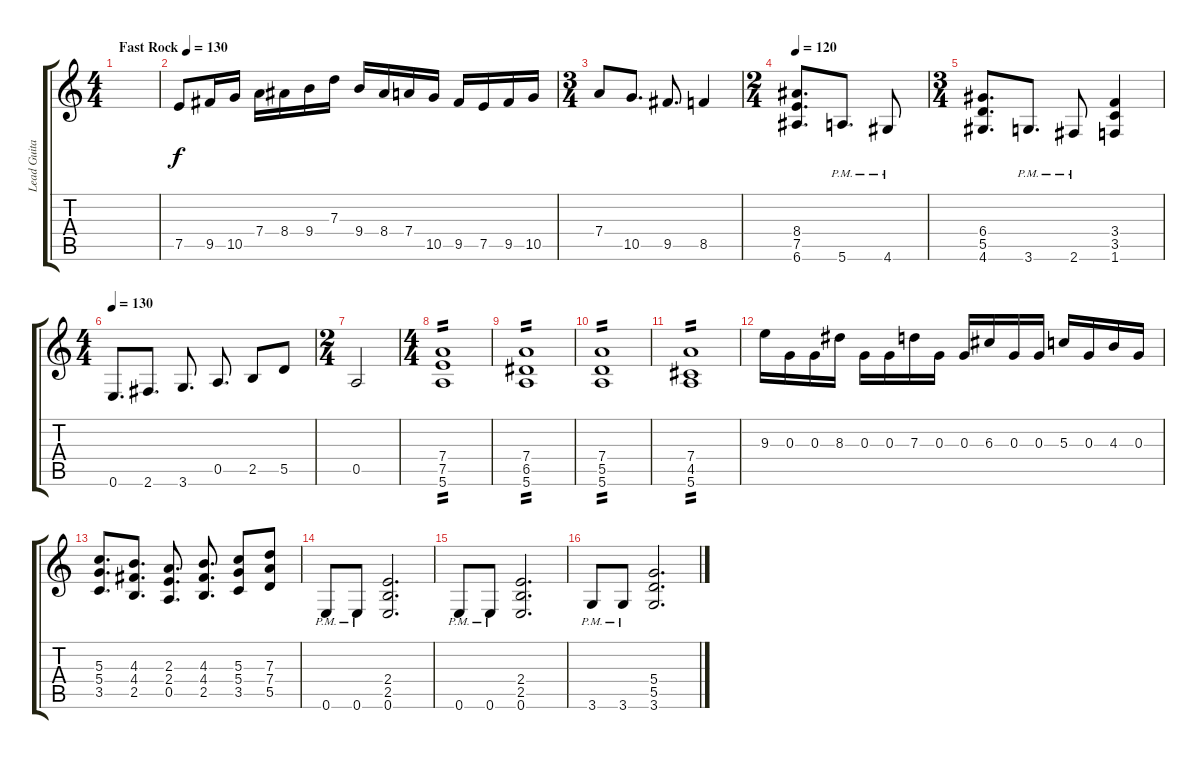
\track ("Lead Guitar (agung)" "Lead Guita") {instrument distortionguitar}
\staff {score tabs}
\tuning (E4 B3 G3 D3 A2 E2) {hide}
\ts (4 4)
\tempo (130 "Fast Rock")
\clef g2
\ks c
|
7.5.8 9.5.16 10.5.16 7.4.16 8.4.16 9.4.16 7.3.16 9.4.16 8.4.16 7.4.16 10.5.16 9.5.16 7.5.16 9.5.16 10.5.16 |
\ts (3 4)
7.4.8 10.5.8{d} 9.5.8{d} 8.5.4 |
\ts (2 4)
\tempo 120
(8.4 7.5 6.6).8{d} 5.6{pm}.8{d} 4.6{pm}.8 |
\ts (3 4)
(6.4 5.5 4.6).8{d} 3.6{pm}.8{d} 2.6{pm}.8 (3.4 3.5 1.6).4 |
\ts (4 4)
\tempo 130
0.6.8{d} 2.6.8{d} 3.6.8{d} 0.5.8{d} 2.5.8 5.5.8 |
\ts (2 4)
0.5.2 |
\ts (4 4)
(7.4 7.5 5.6).1{tp 2} |
(7.4 6.5 5.6).1{tp 2} |
(7.4 5.5 5.6).1{tp 2} |
(7.4 4.5 5.6).1{tp 2} |
9.3.16 0.3.16 0.3.16 8.3.16 0.3.16 0.3.16 7.3.16 0.3.16 0.3.16 6.3.16 0.3.16 0.3.16 5.3.16 0.3.16 4.3.16 0.3.16 |
(5.3 5.4 3.5).8{d} (4.3 4.4 2.5).8{d} (2.3 2.4 0.5).8{d} (4.3 4.4 2.5).8{d} (5.3 5.4 3.5).8 (7.3 7.4 5.5).8 |
0.6{pm}.8 0.6{pm}.8 (2.4 2.5 0.6).2{d} |
0.6{pm}.8 0.6{pm}.8 (2.4 2.5 0.6).2{d} |
3.6{pm}.8 3.6{pm}.8 (5.4 5.5 3.6).2{d}
